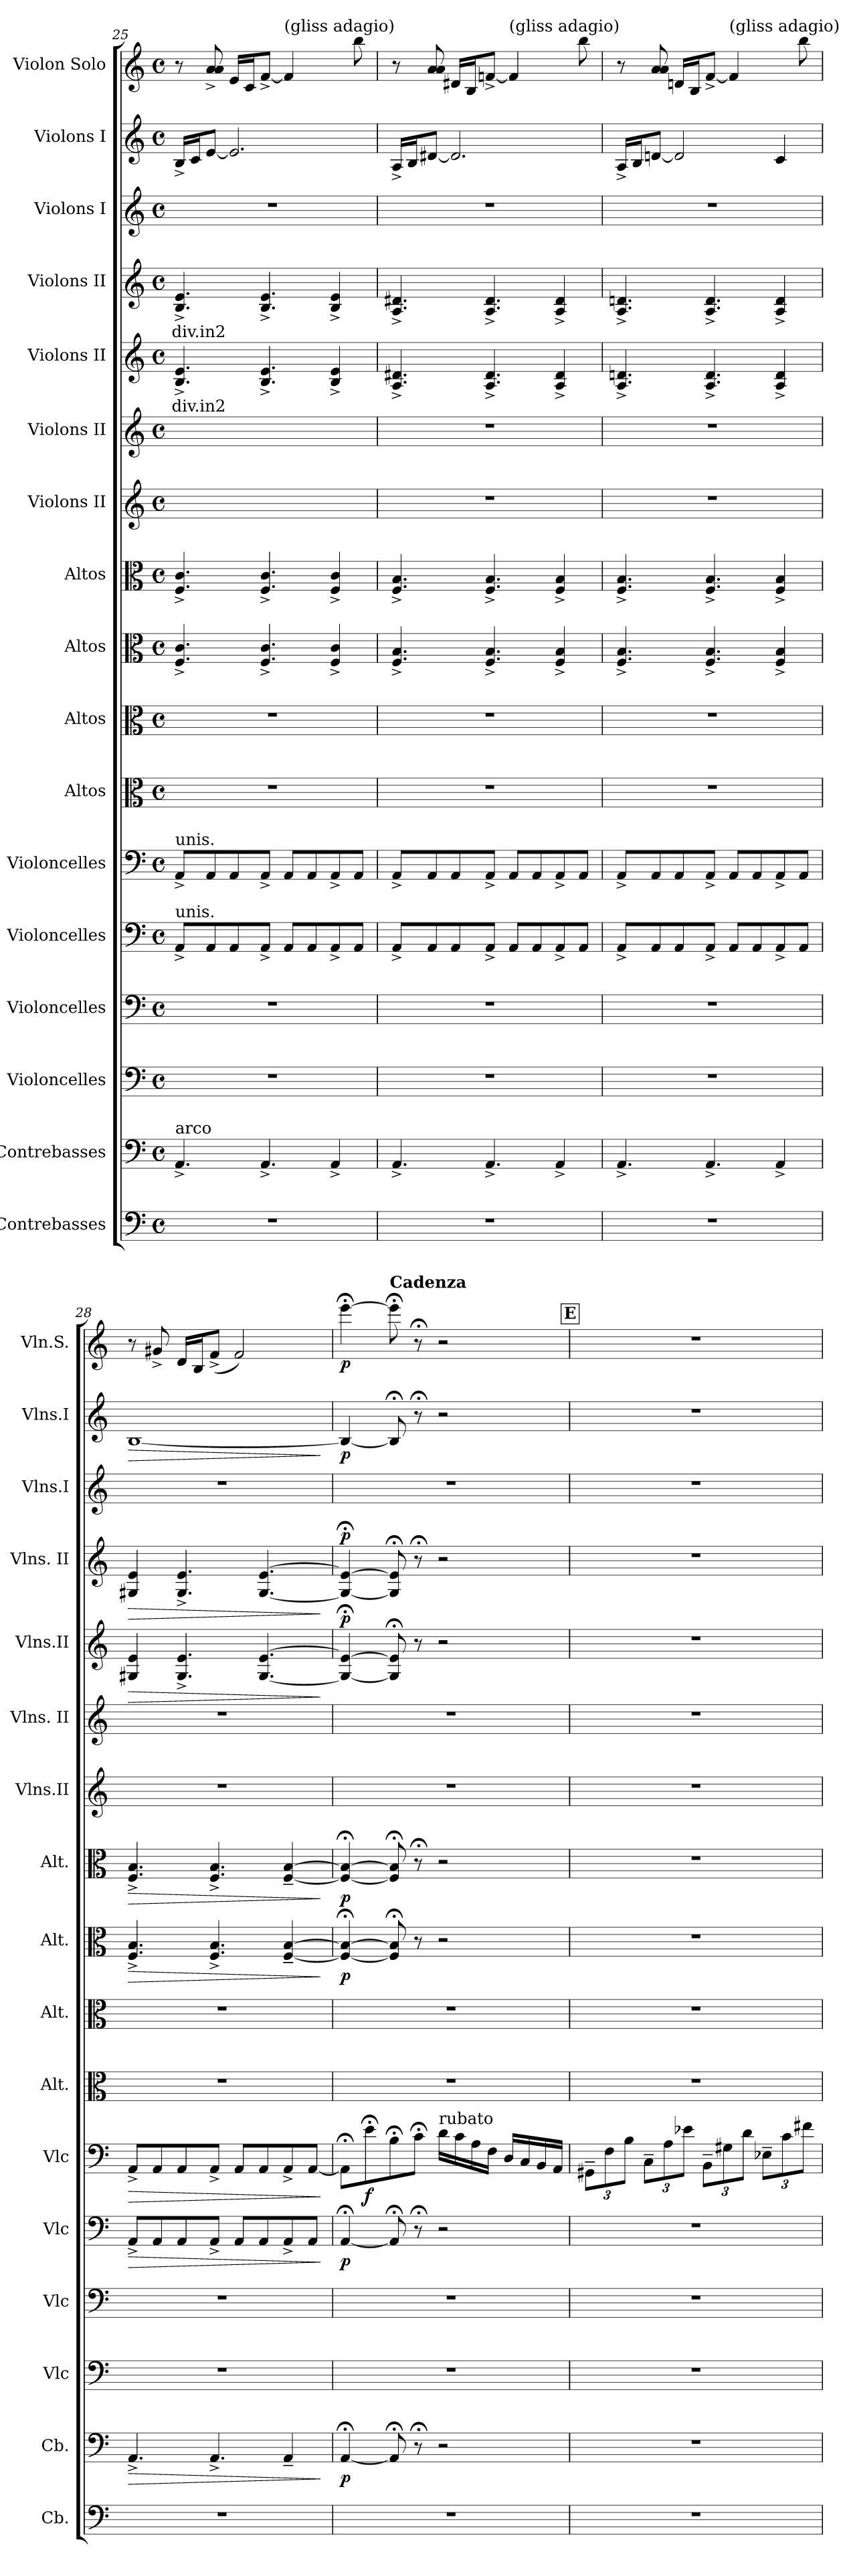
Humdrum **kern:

**kern	**kern	**dynam	**kern	**kern	**kern	**dynam	**kern	**dynam	**kern	**kern	**kern	**dynam	**kern	**dynam	**kern	**kern	**kern	**text	**dynam	**kern	**text	**dynam	**kern	**kern	**dynam	**kern	**dynam
*part17	*part16	*part16	*part15	*part14	*part13	*part13	*part12	*part12	*part11	*part10	*part9	*part9	*part8	*part8	*part7	*part6	*part5	*part5	*part5	*part4	*part4	*part4	*part3	*part2	*part2	*part1	*part1
*staff17	*staff16	*staff16	*staff15	*staff14	*staff13	*staff13	*staff12	*staff12	*staff11	*staff10	*staff9	*staff9	*staff8	*staff8	*staff7	*staff6	*staff5	*staff5	*staff5	*staff4	*staff4	*staff4	*staff3	*staff2	*staff2	*staff1	*staff1
*I"Contrebasses	*I"Contrebasses	*	*I"Violoncelles	*I"Violoncelles	*I"Violoncelles	*	*I"Violoncelles	*	*I"Altos	*I"Altos	*I"Altos	*	*I"Altos	*	*I"Violons II	*I"Violons II	*I"Violons II	*	*	*I"Violons II	*	*	*I"Violons I	*I"Violons I	*	*I"Violon Solo	*
*I'Cb.	*I'Cb.	*	*I'Vlc	*I'Vlc	*I'Vlc	*	*I'Vlc	*	*I'Alt.	*I'Alt.	*I'Alt.	*	*I'Alt.	*	*I'Vlns.II	*I'Vlns. II	*I'Vlns.II	*	*	*I'Vlns. II	*	*	*I'Vlns.I	*I'Vlns.I	*	*I'Vln.S.	*
*clefF4	*clefF4	*	*clefF4	*clefF4	*clefF4	*	*clefF4	*	*clefC3	*clefC3	*clefC3	*	*clefC3	*	*clefG2	*clefG2	*clefG2	*	*	*clefG2	*	*	*clefG2	*clefG2	*	*clefG2	*
*ITrd7c12	*ITrd7c12	*	*	*	*	*	*	*	*	*	*	*	*	*	*	*	*	*	*	*	*	*	*	*	*	*	*
*k[]	*k[]	*	*k[]	*k[]	*k[]	*	*k[]	*	*k[]	*k[]	*k[]	*	*k[]	*	*k[]	*k[]	*k[]	*	*	*k[]	*	*	*k[]	*k[]	*	*k[]	*
*M4/4	*M4/4	*	*M4/4	*M4/4	*M4/4	*	*M4/4	*	*M4/4	*M4/4	*M4/4	*	*M4/4	*	*M4/4	*M4/4	*M4/4	*	*	*M4/4	*	*	*M4/4	*M4/4	*	*M4/4	*
*met(c)	*met(c)	*	*met(c)	*met(c)	*met(c)	*	*met(c)	*	*met(c)	*met(c)	*met(c)	*	*met(c)	*	*met(c)	*met(c)	*met(c)	*	*	*met(c)	*	*	*met(c)	*met(c)	*	*met(c)	*
=25	=25	=25	=25	=25	=25	=25	=25	=25	=25	=25	=25	=25	=25	=25	=25	=25	=25	=25	=25	=25	=25	=25	=25	=25	=25	=25	=25
!	!	!	!	!	!	!	!LO:TX:a:t=unis.	!	!	!	!	!	!	!	!	!	!	!	!	!	!	!	!	!	!	!	!
!	!	!	!	!	!LO:TX:a:t=unis.	!	!	!	!	!	!	!	!	!	!	!	!	!	!	!	!	!	!	!	!	!	!
!	!LO:TX:a:t=arco	!	!	!	!	!	!	!	!	!	!	!	!	!	!	!	!	!	!	!	!	!	!	!	!	!	!
1r	4.AAA^/	.	1r	1r	8AA^/L	.	8AA^/L	.	1r	1r	4.F/^ 4.c/^	.	4.F/^ 4.c/^	.	1ryy	1ryy	4.B/^ 4.e/^	-div.in2	.	4.B/^ 4.e/^	-div.in2	.	1r	16B^/LL	.	8r	.
.	.	.	.	.	.	.	.	.	.	.	.	.	.	.	.	.	.	.	.	.	.	.	.	16c/J	.	.	.
.	.	.	.	.	8AA/	.	8AA/	.	.	.	.	.	.	.	.	.	.	.	.	.	.	.	.	[8e/J	.	8a/^ 8a/^	.
.	.	.	.	.	8AA/	.	8AA/	.	.	.	.	.	.	.	.	.	.	.	.	.	.	.	.	2.e/]	.	16e/LL	.
.	.	.	.	.	.	.	.	.	.	.	.	.	.	.	.	.	.	.	.	.	.	.	.	.	.	16c/J	.
.	4.AAA^/	.	.	.	8AA^/J	.	8AA^/J	.	.	.	4.F/^ 4.c/^	.	4.F/^ 4.c/^	.	.	.	4.B/^ 4.e/^	.	.	4.B/^ 4.e/^	.	.	.	.	.	[8f^/J	.
!	!	!	!	!	!	!	!	!	!	!	!	!	!	!	!	!	!	!	!	!	!	!	!	!	!	!LO:TX:a:t=(gliss adagio)	!
.	.	.	.	.	8AA/L	.	8AA/L	.	.	.	.	.	.	.	.	.	.	.	.	.	.	.	.	.	.	4f/]	.
.	.	.	.	.	8AA/	.	8AA/	.	.	.	.	.	.	.	.	.	.	.	.	.	.	.	.	.	.	.	.
.	4AAA^/	.	.	.	8AA^/	.	8AA^/	.	.	.	4F/^ 4c/^	.	4F/^ 4c/^	.	.	.	4B/^ 4e/^	.	.	4B/^ 4e/^	.	.	.	.	.	8ryy	.
.	.	.	.	.	8AA/J	.	8AA/J	.	.	.	.	.	.	.	.	.	.	.	.	.	.	.	.	.	.	8bb\	.
!!LO:PB:g=z
=26	=26	=26	=26	=26	=26	=26	=26	=26	=26	=26	=26	=26	=26	=26	=26	=26	=26	=26	=26	=26	=26	=26	=26	=26	=26	=26	=26
1r	4.AAA^/	.	1r	1r	8AA^/L	.	8AA^/L	.	1r	1r	4.F/^ 4.B/^	.	4.F/^ 4.B/^	.	1r	1r	4.A/^ 4.d#X/^	.	.	4.A/^ 4.d#X/^	.	.	1r	16A^/LL	.	8r	.
.	.	.	.	.	.	.	.	.	.	.	.	.	.	.	.	.	.	.	.	.	.	.	.	16B/J	.	.	.
.	.	.	.	.	8AA/	.	8AA/	.	.	.	.	.	.	.	.	.	.	.	.	.	.	.	.	[8d#X/J	.	8a/ 8a/	.
.	.	.	.	.	8AA/	.	8AA/	.	.	.	.	.	.	.	.	.	.	.	.	.	.	.	.	2.d#/]	.	16d#X/LL	.
.	.	.	.	.	.	.	.	.	.	.	.	.	.	.	.	.	.	.	.	.	.	.	.	.	.	16B/J	.
.	4.AAA^/	.	.	.	8AA^/J	.	8AA^/J	.	.	.	4.F/^ 4.B/^	.	4.F/^ 4.B/^	.	.	.	4.A/^ 4.d#/^	.	.	4.A/^ 4.d#/^	.	.	.	.	.	[8fn^/J	.
!	!	!	!	!	!	!	!	!	!	!	!	!	!	!	!	!	!	!	!	!	!	!	!	!	!	!LO:TX:t=(gliss adagio)	!
.	.	.	.	.	8AA/L	.	8AA/L	.	.	.	.	.	.	.	.	.	.	.	.	.	.	.	.	.	.	4f/]	.
.	.	.	.	.	8AA/	.	8AA/	.	.	.	.	.	.	.	.	.	.	.	.	.	.	.	.	.	.	.	.
.	4AAA^/	.	.	.	8AA^/	.	8AA^/	.	.	.	4F/^ 4B/^	.	4F/^ 4B/^	.	.	.	4A/^ 4d#/^	.	.	4A/^ 4d#/^	.	.	.	.	.	8ryy	.
.	.	.	.	.	8AA/J	.	8AA/J	.	.	.	.	.	.	.	.	.	.	.	.	.	.	.	.	.	.	8bb\	.
=27	=27	=27	=27	=27	=27	=27	=27	=27	=27	=27	=27	=27	=27	=27	=27	=27	=27	=27	=27	=27	=27	=27	=27	=27	=27	=27	=27
1r	4.AAA^/	.	1r	1r	8AA^/L	.	8AA^/L	.	1r	1r	4.F/^ 4.B/^	.	4.F/^ 4.B/^	.	1r	1r	4.A/^ 4.dn/^	.	.	4.A/^ 4.dn/^	.	.	1r	16A^/LL	.	8r	.
.	.	.	.	.	.	.	.	.	.	.	.	.	.	.	.	.	.	.	.	.	.	.	.	16B/J	.	.	.
.	.	.	.	.	8AA/	.	8AA/	.	.	.	.	.	.	.	.	.	.	.	.	.	.	.	.	[8dn/J	.	8a/ 8a/	.
.	.	.	.	.	8AA/	.	8AA/	.	.	.	.	.	.	.	.	.	.	.	.	.	.	.	.	2d/]	.	16dn/LL	.
.	.	.	.	.	.	.	.	.	.	.	.	.	.	.	.	.	.	.	.	.	.	.	.	.	.	16B/J	.
.	4.AAA^/	.	.	.	8AA^/J	.	8AA^/J	.	.	.	4.F/^ 4.B/^	.	4.F/^ 4.B/^	.	.	.	4.A/^ 4.d/^	.	.	4.A/^ 4.d/^	.	.	.	.	.	[8f^/J	.
!	!	!	!	!	!	!	!	!	!	!	!	!	!	!	!	!	!	!	!	!	!	!	!	!	!	!LO:TX:a:t=(gliss adagio)	!
.	.	.	.	.	8AA/L	.	8AA/L	.	.	.	.	.	.	.	.	.	.	.	.	.	.	.	.	.	.	4f/]	.
.	.	.	.	.	8AA/	.	8AA/	.	.	.	.	.	.	.	.	.	.	.	.	.	.	.	.	.	.	.	.
.	4AAA^/	.	.	.	8AA^/	.	8AA^/	.	.	.	4F/^ 4B/^	.	4F/^ 4B/^	.	.	.	4A/^ 4d/^	.	.	4A/^ 4d/^	.	.	.	4c/	.	8ryy	.
.	.	.	.	.	8AA/J	.	8AA/J	.	.	.	.	.	.	.	.	.	.	.	.	.	.	.	.	.	.	8bb\	.
=28	=28	=28	=28	=28	=28	=28	=28	=28	=28	=28	=28	=28	=28	=28	=28	=28	=28	=28	=28	=28	=28	=28	=28	=28	=28	=28	=28
!	!	!LO:HP:b	!	!	!	!LO:HP:b	!	!LO:HP:b	!	!	!	!LO:HP:b	!	!LO:HP:b	!	!	!	!	!LO:HP:b	!	!	!LO:HP:b	!	!	!LO:HP:b	!	!
1r	4.AAA^/	>	1r	1r	8AA^/L	>	8AA^/L	>	1r	1r	4.F/^ 4.B/^	>	4.F/^ 4.B/^	>	1r	1r	4G#X/ 4e/	.	>	4G#X/ 4e/	.	>	1r	[1B	>	8r	.
.	.	.	.	.	8AA/	.	8AA/	.	.	.	.	.	.	.	.	.	.	.	.	.	.	.	.	.	.	8g#X^/	.
.	.	.	.	.	8AA/	.	8AA/	.	.	.	.	.	.	.	.	.	4.G#/^ 4.e/^	.	.	4.G#/^ 4.e/^	.	.	.	.	.	16d/LL	.
.	.	.	.	.	.	.	.	.	.	.	.	.	.	.	.	.	.	.	.	.	.	.	.	.	.	16B/J	.
.	4.AAA^/	.	.	.	8AA^/J	.	8AA^/J	.	.	.	4.F/^ 4.B/^	.	4.F/^ 4.B/^	.	.	.	.	.	.	.	.	.	.	.	.	(<8f^/J	.
.	.	.	.	.	8AA/L	.	8AA/L	.	.	.	.	.	.	.	.	.	.	.	.	.	.	.	.	.	.	2f/)	.
.	.	.	.	.	8AA/	.	8AA/	.	.	.	.	.	.	.	.	.	[4.G#/ [4.e/	.	.	[4.G#/ [4.e/	.	.	.	.	.	.	.
.	4AAA~/	.	.	.	8AA^/	.	8AA^/	.	.	.	[4F/~ [4B/~	.	[4F/~ [4B/~	.	.	.	.	.	.	.	.	.	.	.	.	.	.
.	.	.	.	.	8AA/J	.	[8AA/J	.	.	.	.	.	.	.	.	.	.	.	.	.	.	.	.	.	.	.	.
.	.	]	.	.	.	]	.	]	.	.	.	]	.	]	.	.	.	.	]	.	.	]	.	.	]	.	.
=29	=29	=29	=29	=29	=29	=29	=29	=29	=29	=29	=29	=29	=29	=29	=29	=29	=29	=29	=29	=29	=29	=29	=29	=29	=29	=29	=29
*	*	*	*	*	*	*	*	*	*	*	*	*	*	*	*	*	*	*	*	*	*	*	*	*	*	*8va	*
!	!	!LO:DY:b	!	!	!	!LO:DY:b	!	!	!	!	!	!LO:DY:b	!	!LO:DY:b	!	!	!	!	!LO:DY:b	!	!	!LO:DY:b	!	!	!LO:DY:b	!	!LO:DY:b
1r	[4AAA;</	p	1r	1r	[4AA;</	p	8AA;<\L]	.	1r	1r	4F/_;< 4B/_;<	p	4F/_;< 4B/_;<	p	1r	1r	4G#/_;< 4e/_;<	.	p	4G#/_;< 4e/_;<	.	p	1r	4B/_	p	[4eeee;<\	p
!	!	!	!	!	!	!	!	!LO:DY:b	!	!	!	!	!	!	!	!	!	!	!	!	!	!	!	!	!	!	!
.	.	.	.	.	.	.	8e;<\	f	.	.	.	.	.	.	.	.	.	.	.	.	.	.	.	.	.	.	.
!	!	!	!	!	!	!	!	!	!	!	!	!	!	!	!	!	!	!	!	!	!	!	!	!	!	!LO:TX:B:t=Cadenza	!
.	8AAA;</]	.	.	.	8AA;</]	.	8B;<\	.	.	.	8F/];< 8B/];<	.	8F/];< 8B/];<	.	.	.	8G#/];< 8e/];<	.	.	8G#/];< 8e/];<	.	.	.	8B;</]	.	8eeee;<\]	.
.	8r;<	.	.	.	8r;<	.	8c;<\J	.	.	.	8r	.	8r;<	.	.	.	8r	.	.	8r;<	.	.	.	8r;<	.	8r;<	.
!	!	!	!	!	!	!	!LO:TX:a:t=rubato	!	!	!	!	!	!	!	!	!	!	!	!	!	!	!	!	!	!	!	!
.	2r	.	.	.	2r	.	16d\LL	.	.	.	2r	.	2r	.	.	.	2r	.	.	2r	.	.	.	2r	.	2r	.
.	.	.	.	.	.	.	16c\	.	.	.	.	.	.	.	.	.	.	.	.	.	.	.	.	.	.	.	.
.	.	.	.	.	.	.	16A\	.	.	.	.	.	.	.	.	.	.	.	.	.	.	.	.	.	.	.	.
.	.	.	.	.	.	.	16F\JJ	.	.	.	.	.	.	.	.	.	.	.	.	.	.	.	.	.	.	.	.
.	.	.	.	.	.	.	16D/LL	.	.	.	.	.	.	.	.	.	.	.	.	.	.	.	.	.	.	.	.
.	.	.	.	.	.	.	16C/	.	.	.	.	.	.	.	.	.	.	.	.	.	.	.	.	.	.	.	.
.	.	.	.	.	.	.	16BB/	.	.	.	.	.	.	.	.	.	.	.	.	.	.	.	.	.	.	.	.
.	.	.	.	.	.	.	16AA/JJ	.	.	.	.	.	.	.	.	.	.	.	.	.	.	.	.	.	.	.	.
!!LO:LB:g=z
!!LO:REH:place=s1:a:B:fs=14:t=E
=30	=30	=30	=30	=30	=30	=30	=30	=30	=30	=30	=30	=30	=30	=30	=30	=30	=30	=30	=30	=30	=30	=30	=30	=30	=30	=30	=30
*	*	*	*	*	*	*	*Xbrackettup	*	*	*	*	*	*	*	*	*	*	*	*	*	*	*	*	*	*	*	*
*	*	*	*	*	*	*	*	*	*	*	*	*	*	*	*	*	*	*	*	*	*	*	*	*	*	*X8va	*
1r	1r	.	1r	1r	1r	.	12GG#X~\L	.	1r	1r	1r	.	1r	.	1r	1r	1r	.	.	1r	.	.	1r	1r	.	1r	.
.	.	.	.	.	.	.	12F\	.	.	.	.	.	.	.	.	.	.	.	.	.	.	.	.	.	.	.	.
.	.	.	.	.	.	.	12B\J	.	.	.	.	.	.	.	.	.	.	.	.	.	.	.	.	.	.	.	.
.	.	.	.	.	.	.	12C~\L	.	.	.	.	.	.	.	.	.	.	.	.	.	.	.	.	.	.	.	.
.	.	.	.	.	.	.	12A\	.	.	.	.	.	.	.	.	.	.	.	.	.	.	.	.	.	.	.	.
.	.	.	.	.	.	.	12e-X\J	.	.	.	.	.	.	.	.	.	.	.	.	.	.	.	.	.	.	.	.
.	.	.	.	.	.	.	12BB~\L	.	.	.	.	.	.	.	.	.	.	.	.	.	.	.	.	.	.	.	.
.	.	.	.	.	.	.	12G#X\	.	.	.	.	.	.	.	.	.	.	.	.	.	.	.	.	.	.	.	.
.	.	.	.	.	.	.	12d\J	.	.	.	.	.	.	.	.	.	.	.	.	.	.	.	.	.	.	.	.
.	.	.	.	.	.	.	12E-X~\L	.	.	.	.	.	.	.	.	.	.	.	.	.	.	.	.	.	.	.	.
.	.	.	.	.	.	.	12c\	.	.	.	.	.	.	.	.	.	.	.	.	.	.	.	.	.	.	.	.
.	.	.	.	.	.	.	12f#X\J	.	.	.	.	.	.	.	.	.	.	.	.	.	.	.	.	.	.	.	.
=	=	=	=	=	=	=	=	=	=	=	=	=	=	=	=	=	=	=	=	=	=	=	=	=	=	=	=
*-	*-	*-	*-	*-	*-	*-	*-	*-	*-	*-	*-	*-	*-	*-	*-	*-	*-	*-	*-	*-	*-	*-	*-	*-	*-	*-	*-
